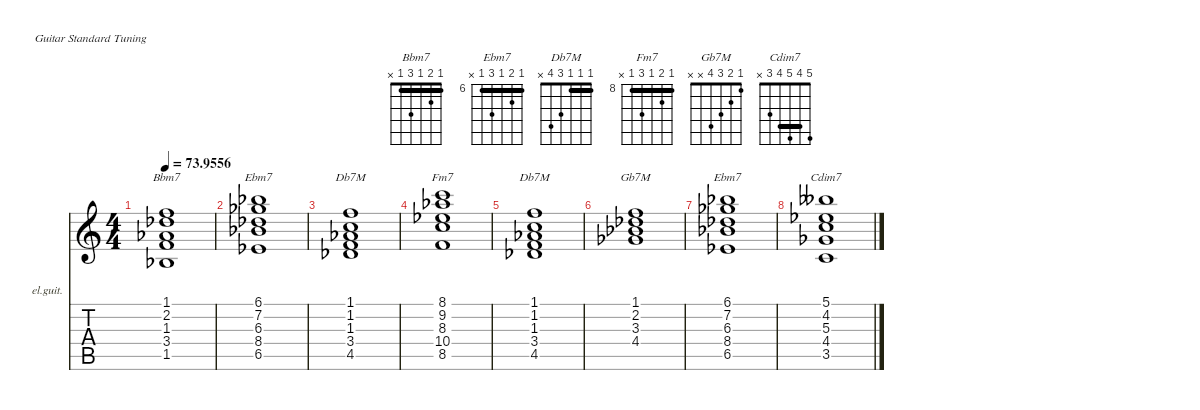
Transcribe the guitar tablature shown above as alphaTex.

\defaultSystemsLayout 4
\hideDynamics
\bracketExtendMode nobrackets
\firstSystemTrackNameOrientation horizontal
\otherSystemsTrackNameOrientation horizontal
\track ("Electric Guitar (Clean)" "el.guit.") {instrument electricguitarclean}
\staff {score tabs}
\tuning (E4 B3 G3 D3 A2 E2)
\chord ("Bbm7" 1 2 1 3 1 x) {barre (1 1)}
\chord ("Ebm7" 6 7 6 8 6 x) {firstfret 6 barre (6 6)}
\chord ("Db7M" 1 1 1 3 4 x) {barre (1 1)}
\chord ("Fm7" 8 9 8 10 8 x) {firstfret 8 barre (8 8)}
\chord ("Gb7M" 1 2 3 4 x x)
\chord ("Cdim7" 5 4 5 4 3 x) {barre 4}
\ts (4 4)
\tempo
73.9556
\accidentals auto
\clef g2
\ottava regular
\simile none
\ks c
(1.5{acc b} 3.4 1.3{acc b} 2.2{acc b} 1.1).1{ch "Bbm7" dy mf instrument electricguitarclean beam Up} |
(6.5{acc b} 8.4{acc b} 6.3{acc b} 7.2{acc b} 6.1{acc b}).1{ch "Ebm7" beam Down} |
(4.5{acc b} 3.4 1.3{acc b} 1.2 1.1).1{ch "Db7M" beam Up} |
(8.5 10.4 8.3{acc b} 9.2{acc b} 8.1).1{ch "Fm7" beam Down} |
(4.5{acc b} 3.4 1.3{acc b} 1.2 1.1).1{ch "Db7M" beam Up} |
(4.4{acc b} 3.3{acc b} 2.2{acc b} 1.1).1{ch "Gb7M" beam Down} |
(6.5{acc b} 8.4{acc b} 6.3{acc b} 7.2{acc b} 6.1{acc b}).1{ch "Ebm7" beam Down} |
(3.5 4.4{acc b} 5.3 4.2{acc b} 5.1{acc bb}).1{ch "Cdim7" beam Down}
